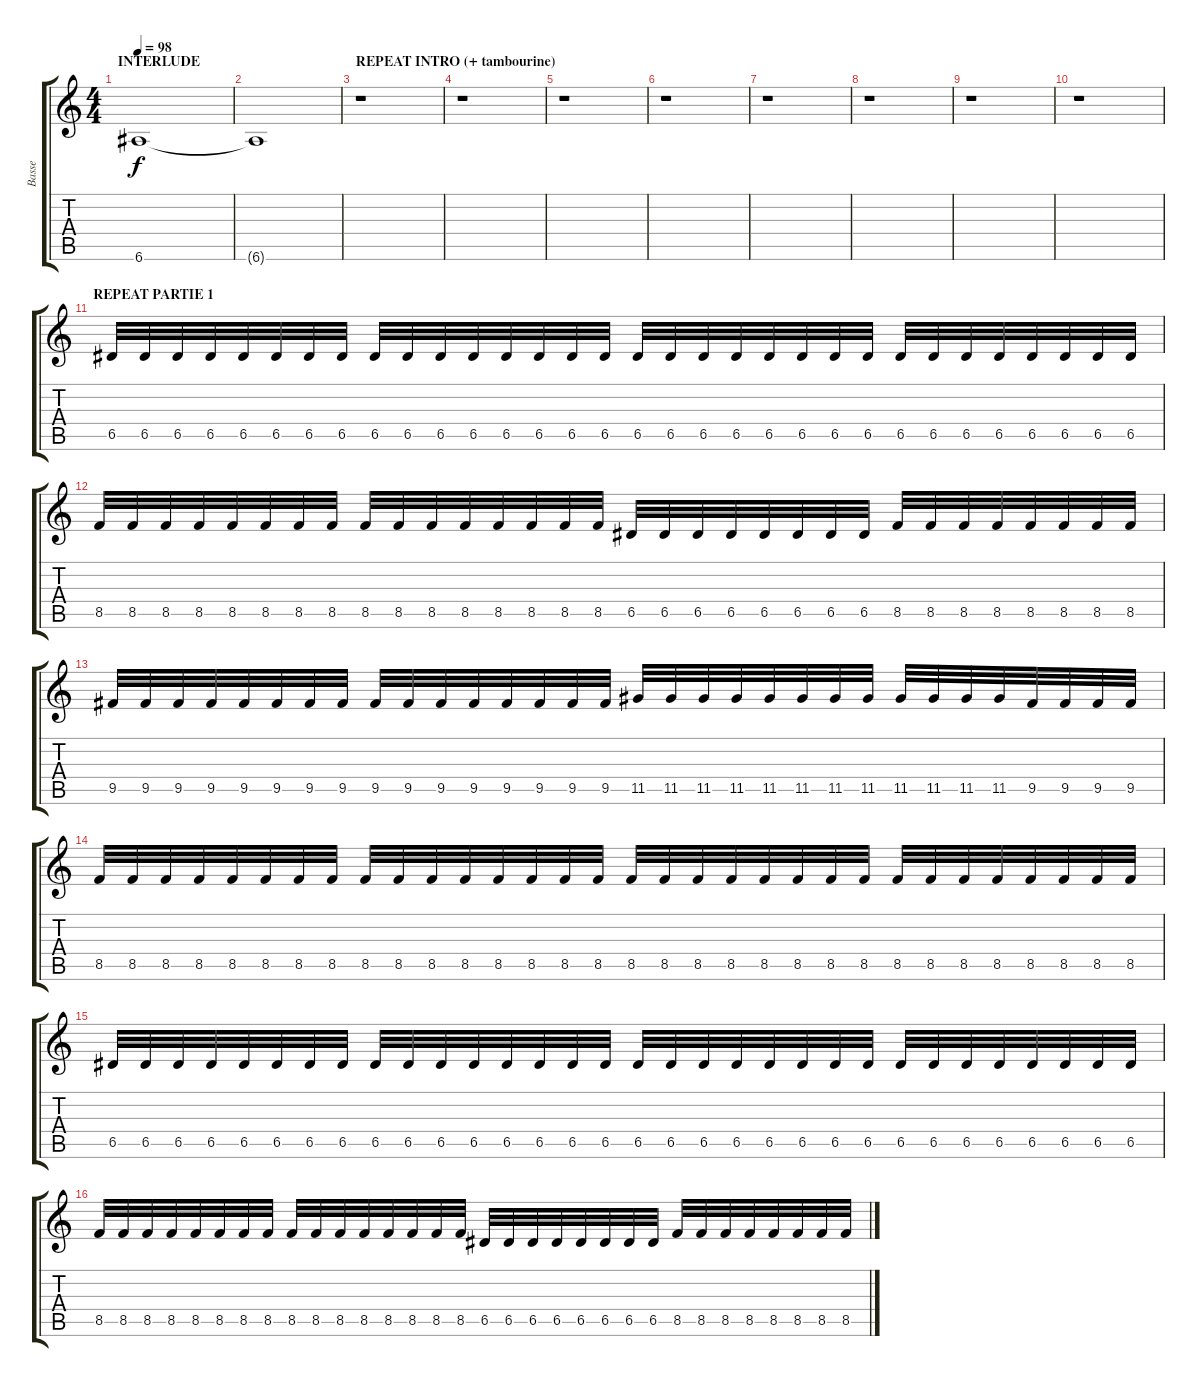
\track ("Basse" "Basse") {instrument electricbasspick}
\staff {score tabs}
\tuning (E4 B3 G3 D3 A2 E2) {hide}
\ts (4 4)
\section ("" "INTERLUDE")
\tempo 98
\clef g2
\ks c
6.6.1{dy f} |
6.6{t}.1 |
\section ("" "REPEAT INTRO (+ tambourine)")
r.1 |
r.1 |
r.1 |
r.1 |
r.1 |
r.1 |
r.1 |
r.1 |
\section ("" "REPEAT PARTIE 1")
6.5.32 6.5.32 6.5.32 6.5.32 6.5.32 6.5.32 6.5.32 6.5.32 6.5.32 6.5.32 6.5.32 6.5.32 6.5.32 6.5.32 6.5.32 6.5.32 6.5.32 6.5.32 6.5.32 6.5.32 6.5.32 6.5.32 6.5.32 6.5.32 6.5.32 6.5.32 6.5.32 6.5.32 6.5.32 6.5.32 6.5.32 6.5.32 |
8.5.32 8.5.32 8.5.32 8.5.32 8.5.32 8.5.32 8.5.32 8.5.32 8.5.32 8.5.32 8.5.32 8.5.32 8.5.32 8.5.32 8.5.32 8.5.32 6.5.32 6.5.32 6.5.32 6.5.32 6.5.32 6.5.32 6.5.32 6.5.32 8.5.32 8.5.32 8.5.32 8.5.32 8.5.32 8.5.32 8.5.32 8.5.32 |
9.5.32 9.5.32 9.5.32 9.5.32 9.5.32 9.5.32 9.5.32 9.5.32 9.5.32 9.5.32 9.5.32 9.5.32 9.5.32 9.5.32 9.5.32 9.5.32 11.5.32 11.5.32 11.5.32 11.5.32 11.5.32 11.5.32 11.5.32 11.5.32 11.5.32 11.5.32 11.5.32 11.5.32 9.5.32 9.5.32 9.5.32 9.5.32 |
8.5.32 8.5.32 8.5.32 8.5.32 8.5.32 8.5.32 8.5.32 8.5.32 8.5.32 8.5.32 8.5.32 8.5.32 8.5.32 8.5.32 8.5.32 8.5.32 8.5.32 8.5.32 8.5.32 8.5.32 8.5.32 8.5.32 8.5.32 8.5.32 8.5.32 8.5.32 8.5.32 8.5.32 8.5.32 8.5.32 8.5.32 8.5.32 |
6.5.32 6.5.32 6.5.32 6.5.32 6.5.32 6.5.32 6.5.32 6.5.32 6.5.32 6.5.32 6.5.32 6.5.32 6.5.32 6.5.32 6.5.32 6.5.32 6.5.32 6.5.32 6.5.32 6.5.32 6.5.32 6.5.32 6.5.32 6.5.32 6.5.32 6.5.32 6.5.32 6.5.32 6.5.32 6.5.32 6.5.32 6.5.32 |
8.5.32 8.5.32 8.5.32 8.5.32 8.5.32 8.5.32 8.5.32 8.5.32 8.5.32 8.5.32 8.5.32 8.5.32 8.5.32 8.5.32 8.5.32 8.5.32 6.5.32 6.5.32 6.5.32 6.5.32 6.5.32 6.5.32 6.5.32 6.5.32 8.5.32 8.5.32 8.5.32 8.5.32 8.5.32 8.5.32 8.5.32 8.5.32
